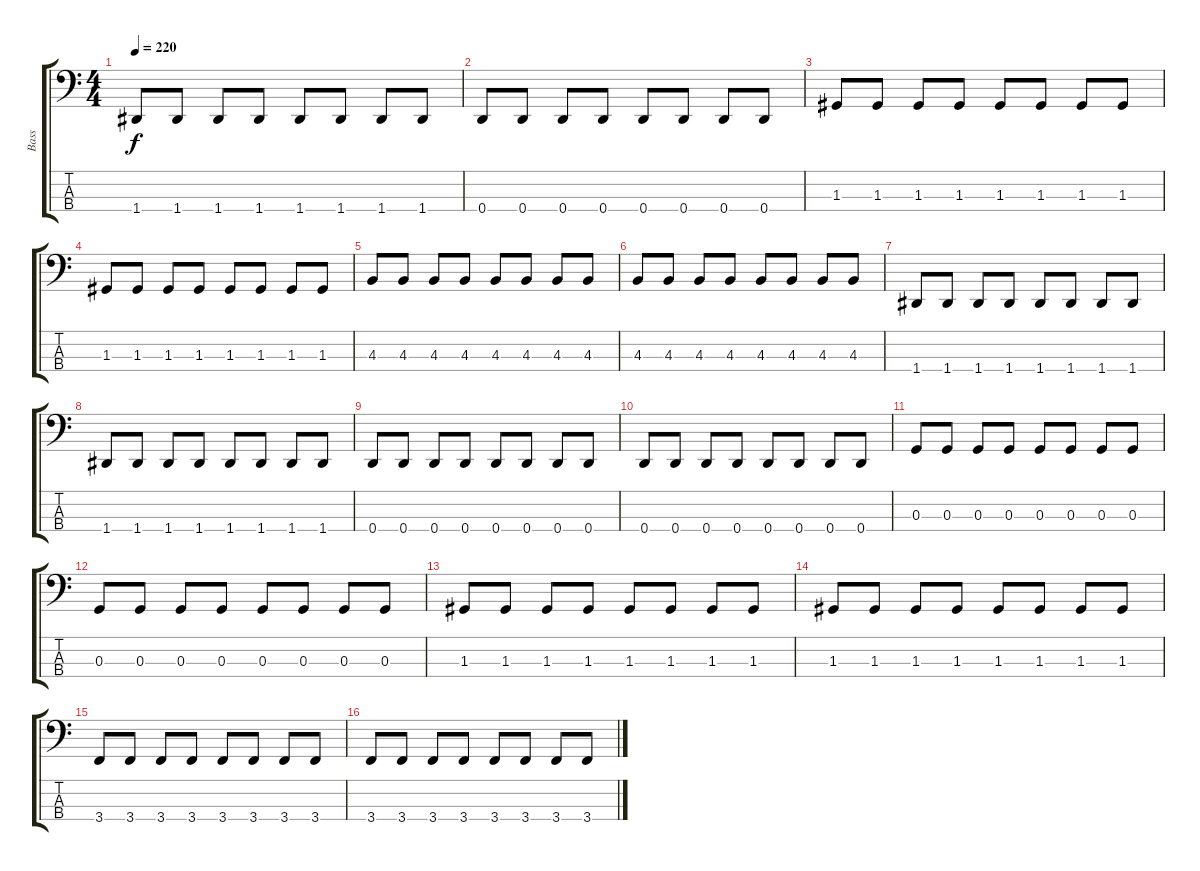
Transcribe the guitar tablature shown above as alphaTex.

\track ("Bass" "Bass") {instrument electricbassfinger}
\staff {score tabs}
\tuning (F2 C2 G1 D1) {hide}
\ts (4 4)
\tempo 220
\clef f4
\ks c
1.4.8{dy f} 1.4.8 1.4.8 1.4.8 1.4.8 1.4.8 1.4.8 1.4.8 |
0.4.8 0.4.8 0.4.8 0.4.8 0.4.8 0.4.8 0.4.8 0.4.8 |
1.3.8 1.3.8 1.3.8 1.3.8 1.3.8 1.3.8 1.3.8 1.3.8 |
1.3.8 1.3.8 1.3.8 1.3.8 1.3.8 1.3.8 1.3.8 1.3.8 |
4.3.8 4.3.8 4.3.8 4.3.8 4.3.8 4.3.8 4.3.8 4.3.8 |
4.3.8 4.3.8 4.3.8 4.3.8 4.3.8 4.3.8 4.3.8 4.3.8 |
1.4.8 1.4.8 1.4.8 1.4.8 1.4.8 1.4.8 1.4.8 1.4.8 |
1.4.8 1.4.8 1.4.8 1.4.8 1.4.8 1.4.8 1.4.8 1.4.8 |
0.4.8 0.4.8 0.4.8 0.4.8 0.4.8 0.4.8 0.4.8 0.4.8 |
0.4.8 0.4.8 0.4.8 0.4.8 0.4.8 0.4.8 0.4.8 0.4.8 |
0.3.8 0.3.8 0.3.8 0.3.8 0.3.8 0.3.8 0.3.8 0.3.8 |
0.3.8 0.3.8 0.3.8 0.3.8 0.3.8 0.3.8 0.3.8 0.3.8 |
1.3.8 1.3.8 1.3.8 1.3.8 1.3.8 1.3.8 1.3.8 1.3.8 |
1.3.8 1.3.8 1.3.8 1.3.8 1.3.8 1.3.8 1.3.8 1.3.8 |
3.4.8 3.4.8 3.4.8 3.4.8 3.4.8 3.4.8 3.4.8 3.4.8 |
3.4.8 3.4.8 3.4.8 3.4.8 3.4.8 3.4.8 3.4.8 3.4.8
